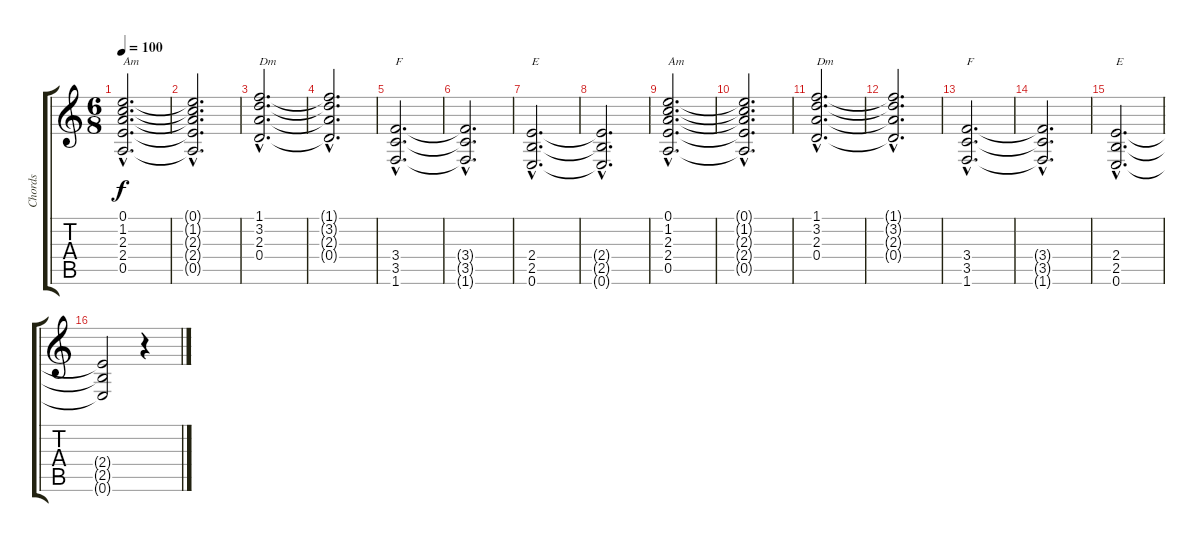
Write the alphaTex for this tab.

\track ("Chords" "Chords") {instrument overdrivenguitar}
\staff {score tabs}
\tuning (E4 B3 G3 D3 A2 E2) {hide}
\ts (6 8)
\tempo 100
\clef g2
\ks c
(0.1{hac} 1.2{hac} 2.3{hac} 2.4{hac} 0.5{hac}).2{d txt "Am" dy f} |
(0.1{hac t} 1.2{hac t} 2.3{hac t} 2.4{hac t} 0.5{hac t}).2{d} |
(1.1{hac} 3.2{hac} 2.3{hac} 0.4{hac}).2{d txt "Dm"} |
(1.1{hac t} 3.2{hac t} 2.3{hac t} 0.4{hac t}).2{d} |
(3.4{hac} 3.5{hac} 1.6{hac}).2{d txt "F"} |
(3.4{hac t} 3.5{hac t} 1.6{hac t}).2{d} |
(2.4{hac} 2.5{hac} 0.6{hac}).2{d txt "E"} |
(2.4{hac t} 2.5{hac t} 0.6{hac t}).2{d} |
(0.1{hac} 1.2{hac} 2.3{hac} 2.4{hac} 0.5{hac}).2{d txt "Am"} |
(0.1{hac t} 1.2{hac t} 2.3{hac t} 2.4{hac t} 0.5{hac t}).2{d} |
(1.1{hac} 3.2{hac} 2.3{hac} 0.4{hac}).2{d txt "Dm"} |
(1.1{hac t} 3.2{hac t} 2.3{hac t} 0.4{hac t}).2{d} |
(3.4{hac} 3.5{hac} 1.6{hac}).2{d txt "F"} |
(3.4{hac t} 3.5{hac t} 1.6{hac t}).2{d} |
(2.4{hac} 2.5{hac} 0.6{hac}).2{d txt "E"} |
(2.4{t} 2.5{t} 0.6{t}).2 r.4
